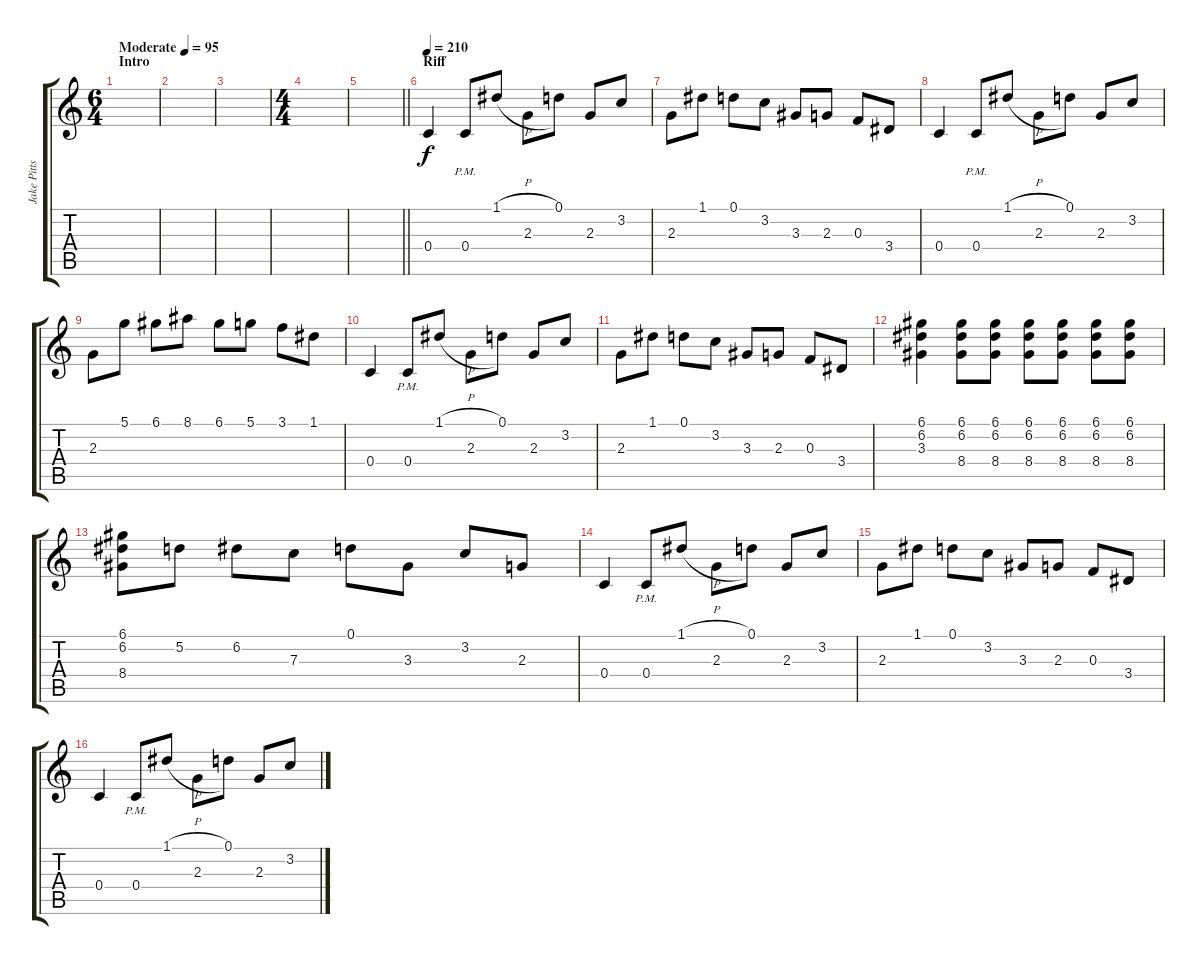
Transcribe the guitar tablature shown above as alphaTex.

\track ("Jake Pitts" "Jake Pitts") {instrument distortionguitar}
\staff {score tabs}
\tuning (D4 A3 F3 C3 G2 C2) {hide}
\ts (6 4)
\section ("" "Intro")
\tempo (95 "Moderate")
\clef g2
\ks c
|
|
|
\ts (4 4)
|
\barLineRight lightlight
|
\section ("" "Riff")
\tempo 210
0.4.4 0.4{pm}.8 1.1{h}.8 2.3.8 0.1.8 2.3.8 3.2.8 |
2.3.8 1.1.8 0.1.8 3.2.8 3.3.8 2.3.8 0.3.8 3.4.8 |
0.4.4 0.4{pm}.8 1.1{h}.8 2.3.8 0.1.8 2.3.8 3.2.8 |
2.3.8 5.1.8 6.1.8 8.1.8 6.1.8 5.1.8 3.1.8 1.1.8 |
0.4.4 0.4{pm}.8 1.1{h}.8 2.3.8 0.1.8 2.3.8 3.2.8 |
2.3.8 1.1.8 0.1.8 3.2.8 3.3.8 2.3.8 0.3.8 3.4.8 |
(6.1 6.2 3.3).4 (6.1 6.2 8.4).8 (6.1 6.2 8.4).8 (6.1 6.2 8.4).8 (6.1 6.2 8.4).8 (6.1 6.2 8.4).8 (6.1 6.2 8.4).8 |
(6.1 6.2 8.4).8 5.2.8 6.2.8 7.3.8 0.1.8 3.3.8 3.2.8 2.3.8 |
0.4.4 0.4{pm}.8 1.1{h}.8 2.3.8 0.1.8 2.3.8 3.2.8 |
2.3.8 1.1.8 0.1.8 3.2.8 3.3.8 2.3.8 0.3.8 3.4.8 |
0.4.4 0.4{pm}.8 1.1{h}.8 2.3.8 0.1.8 2.3.8 3.2.8
